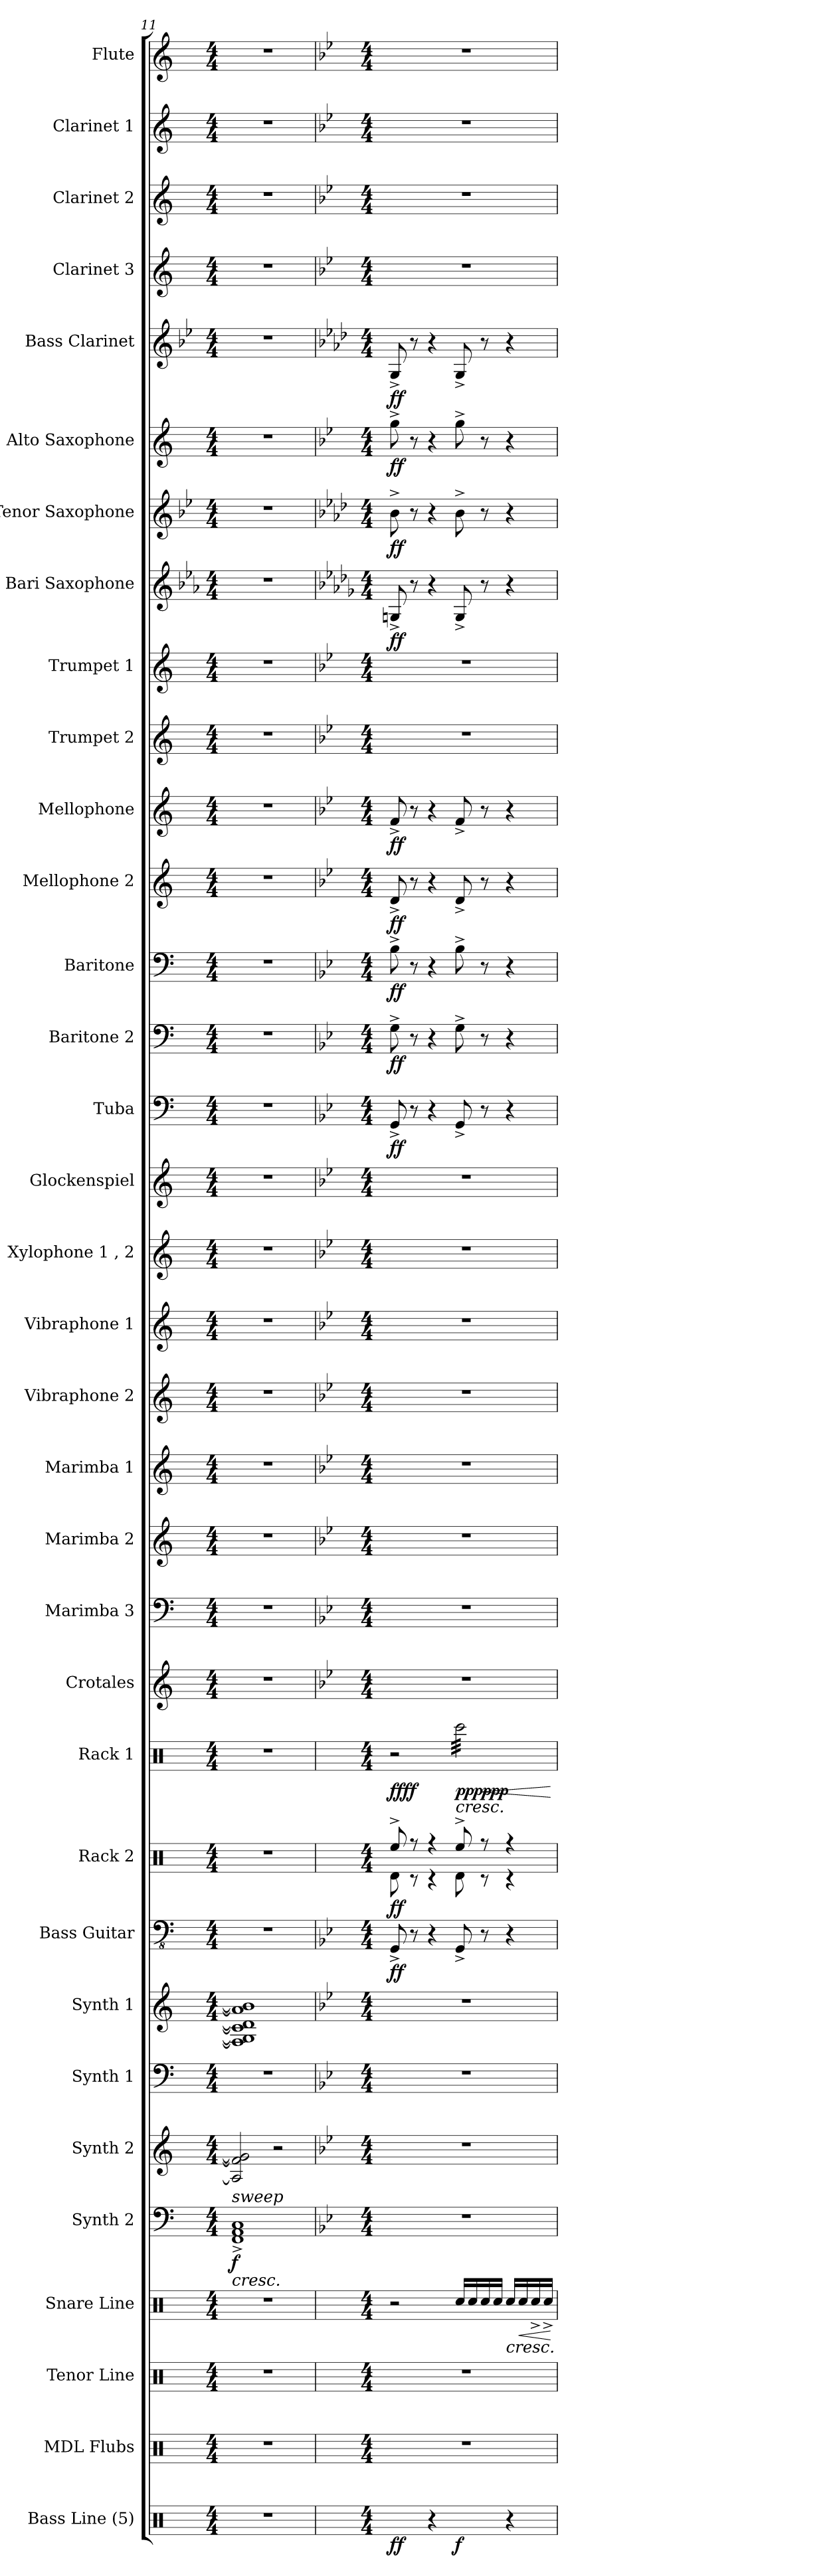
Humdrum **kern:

**kern	**dynam	**kern	**kern	**kern	**dynam	**kern	**dynam	**kern	**dynam	**kern	**kern	**kern	**dynam	**kern	**dynam	**kern	**dynam	**kern	**kern	**kern	**kern	**kern	**kern	**kern	**kern	**kern	**dynam	**kern	**dynam	**kern	**dynam	**kern	**dynam	**kern	**dynam	**kern	**kern	**kern	**dynam	**kern	**dynam	**kern	**dynam	**kern	**dynam	**kern	**kern	**kern	**kern
*part34	*part34	*part33	*part32	*part31	*part31	*part30	*part30	*part29	*part29	*part28	*part27	*part26	*part26	*part25	*part25	*part24	*part24	*part23	*part22	*part21	*part20	*part19	*part18	*part17	*part16	*part15	*part15	*part14	*part14	*part13	*part13	*part12	*part12	*part11	*part11	*part10	*part9	*part8	*part8	*part7	*part7	*part6	*part6	*part5	*part5	*part4	*part3	*part2	*part1
*staff34	*staff34	*staff33	*staff32	*staff31	*staff31	*staff30	*staff30	*staff29	*staff29	*staff28	*staff27	*staff26	*staff26	*staff25	*staff25	*staff24	*staff24	*staff23	*staff22	*staff21	*staff20	*staff19	*staff18	*staff17	*staff16	*staff15	*staff15	*staff14	*staff14	*staff13	*staff13	*staff12	*staff12	*staff11	*staff11	*staff10	*staff9	*staff8	*staff8	*staff7	*staff7	*staff6	*staff6	*staff5	*staff5	*staff4	*staff3	*staff2	*staff1
*I"Bass Line (5)	*	*I"MDL Flubs	*I"Tenor Line	*I"Snare Line	*	*I"Synth 2	*	*I"Synth 2	*	*I"Synth 1	*I"Synth 1	*I"Bass Guitar	*	*I"Rack 2	*	*I"Rack 1	*	*I"Crotales	*I"Marimba 3	*I"Marimba 2	*I"Marimba 1	*I"Vibraphone 2	*I"Vibraphone 1	*I"Xylophone 1 , 2	*I"Glockenspiel	*I"Tuba	*	*I"Baritone 2	*	*I"Baritone	*	*I"Mellophone 2	*	*I"Mellophone	*	*I"Trumpet 2	*I"Trumpet 1	*I"Bari Saxophone	*	*I"Tenor Saxophone	*	*I"Alto Saxophone	*	*I"Bass Clarinet	*	*I"Clarinet 3	*I"Clarinet 2	*I"Clarinet 1	*I"Flute
*I'B. L.	*	*I'FB.	*I'TN. L.	*I'SN. L.	*	*	*	*	*	*I'Synth.	*I'Synth.	*I'B. Guit.	*	*	*	*	*	*I'Cro.	*I'Mrm.	*I'Mrm. 2	*I'Mrm. 1	*I'Vibe 2	*I'Vibe 1	*I'Xyl.	*I'Glk.	*I'Tba.	*	*	*	*I'Bar.	*	*I'Mph.	*	*I'Mph.	*	*I'Tpt. 2,3	*I'Tpt. 1	*I'Bar. Sax.	*	*I'T. Sax.	*	*I'A. Sax.	*	*I'B. Cl.	*	*	*I'Cl. 2,3	*I'Cl. 1	*I'Fl.
*clefX	*	*clefX	*clefX	*clefX	*	*clefF4	*	*clefG2	*	*clefF4	*clefG2	*clefFv4	*	*clefX	*	*clefX	*	*clefG2	*clefF4	*clefG2	*clefG2	*clefG2	*clefG2	*clefG2	*clefG2	*clefF4	*	*clefF4	*	*clefF4	*	*clefG2	*	*clefG2	*	*clefG2	*clefG2	*clefG2	*	*clefG2	*	*clefG2	*	*clefG2	*	*clefG2	*clefG2	*clefG2	*clefG2
*	*	*	*	*	*	*	*	*	*	*	*	*	*	*	*	*	*	*ITrd-14c-24	*	*	*	*	*	*ITrd-7c-12	*ITrd-14c-24	*	*	*	*	*	*	*ITrd4c7	*	*ITrd4c7	*	*ITrd1c2	*ITrd1c2	*ITrd12c21	*	*ITrd8c14	*	*ITrd5c9	*	*ITrd8c14	*	*ITrd1c2	*ITrd1c2	*ITrd1c2	*
*k[]	*	*k[]	*k[]	*k[]	*	*k[]	*	*k[]	*	*k[]	*k[]	*k[]	*	*k[]	*	*k[]	*	*k[]	*k[]	*k[]	*k[]	*k[]	*k[]	*k[]	*k[]	*k[]	*	*k[]	*	*k[]	*	*k[b-]	*	*k[b-]	*	*k[b-e-]	*k[b-e-]	*k[b-e-a-]	*	*k[b-e-]	*	*k[b-e-a-]	*	*k[b-e-]	*	*k[b-e-]	*k[b-e-]	*k[b-e-]	*k[]
*M4/4	*	*M4/4	*M4/4	*M4/4	*	*M4/4	*	*M4/4	*	*M4/4	*M4/4	*M4/4	*	*M4/4	*	*M4/4	*	*M4/4	*M4/4	*M4/4	*M4/4	*M4/4	*M4/4	*M4/4	*M4/4	*M4/4	*	*M4/4	*	*M4/4	*	*M4/4	*	*M4/4	*	*M4/4	*M4/4	*M4/4	*	*M4/4	*	*M4/4	*	*M4/4	*	*M4/4	*M4/4	*M4/4	*M4/4
=11	=11	=11	=11	=11	=11	=11	=11	=11	=11	=11	=11	=11	=11	=11	=11	=11	=11	=11	=11	=11	=11	=11	=11	=11	=11	=11	=11	=11	=11	=11	=11	=11	=11	=11	=11	=11	=11	=11	=11	=11	=11	=11	=11	=11	=11	=11	=11	=11	=11
!	!	!	!	!	!	!LO:TX:a:i:t=sweep	!	!	!	!	!	!	!	!	!	!	!	!	!	!	!	!	!	!	!	!	!	!	!	!	!	!	!	!	!	!	!	!	!	!	!	!	!	!	!	!	!	!	!
!	!	!	!	!	!	!	!LO:HP:b	!	!	!	!	!	!	!	!	!	!	!	!	!	!	!	!	!	!	!	!	!	!	!	!	!	!	!	!	!	!	!	!	!	!	!	!	!	!	!	!	!	!
!	!	!	!	!	!	!	!LO:DY:n=1:b	!	!	!	!	!	!	!	!	!	!	!	!	!	!	!	!	!	!	!	!	!	!	!	!	!	!	!	!	!	!	!	!	!	!	!	!	!	!	!	!	!	!
1r	.	1r	1r	1r	.	1FF^ 1AA^ 1C^	< f	2A/] 2f/] 2g/]	.	1r	1F] 1G] 1c] 1d] 1a] 1b-]	1r	.	1r	.	1r	.	1r	1r	1r	1r	1r	1r	1r	1r	1r	.	1r	.	1r	.	1r	.	1r	.	1r	1r	1r	.	1r	.	1r	.	1r	.	1r	1r	1r	1r
.	.	.	.	.	.	.	.	2r	.	.	.	.	.	.	.	.	.	.	.	.	.	.	.	.	.	.	.	.	.	.	.	.	.	.	.	.	.	.	.	.	.	.	.	.	.	.	.	.	.
=12	=12	=12	=12	=12	=12	=12	=12	=12	=12	=12	=12	=12	=12	=12	=12	=12	=12	=12	=12	=12	=12	=12	=12	=12	=12	=12	=12	=12	=12	=12	=12	=12	=12	=12	=12	=12	=12	=12	=12	=12	=12	=12	=12	=12	=12	=12	=12	=12	=12
!!LO:REH:place=s1:a:B:fs=14:t=B
*	*	*	*	*	*	*k[b-e-]	*	*k[b-e-]	*	*k[b-e-]	*k[b-e-]	*k[b-e-]	*	*	*	*	*	*k[b-e-]	*k[b-e-]	*k[b-e-]	*k[b-e-]	*k[b-e-]	*k[b-e-]	*k[b-e-]	*k[b-e-]	*k[b-e-]	*	*k[b-e-]	*	*k[b-e-]	*	*k[b-e-a-]	*	*k[b-e-a-]	*	*k[b-e-a-d-]	*k[b-e-a-d-]	*k[b-e-a-d-g-]	*	*k[b-e-a-d-]	*	*k[b-e-a-d-g-]	*	*k[b-e-a-d-]	*	*k[b-e-a-d-]	*k[b-e-a-d-]	*k[b-e-a-d-]	*k[b-e-]
*M4/4	*	*M4/4	*M4/4	*M4/4	*	*M4/4	*	*M4/4	*	*M4/4	*M4/4	*M4/4	*	*M4/4	*	*M4/4	*	*M4/4	*M4/4	*M4/4	*M4/4	*M4/4	*M4/4	*M4/4	*M4/4	*M4/4	*	*M4/4	*	*M4/4	*	*M4/4	*	*M4/4	*	*M4/4	*M4/4	*M4/4	*	*M4/4	*	*M4/4	*	*M4/4	*	*M4/4	*M4/4	*M4/4	*M4/4
*	*	*	*	*	*	*	*	*	*	*	*	*	*	*	*	*	*	*	*	*	*	*	*	*	*	*	*	*	*	*	*	*	*	*	*	*	*	*	*	*	*	*	*	*	*	*	*	*	*MM140
*	*	*	*	*	*	*	*	*	*	*	*	*	*	*^	*	*	*	*	*	*	*	*	*	*	*	*	*	*	*	*	*	*	*	*	*	*	*	*	*	*	*	*	*	*	*	*	*	*	*
!	!LO:DY:b	!	!	!	!	!	!	!	!	!	!	!	!	!	!	!	!	!	!	!	!	!	!	!	!	!	!	!	!	!	!	!	!	!	!	!	!	!	!	!	!	!	!	!	!	!	!	!	!	!
!	!LO:DY:n=1:b	!	!	!	!LO:DY:b	!	!	!	!	!	!	!	!	!	!	!	!	!	!	!	!	!	!	!	!	!	!	!	!	!	!	!	!	!	!	!	!	!	!	!	!	!	!	!	!	!	!	!	!	!
!	!	!	!	!	!LO:DY:n=1:b	!	!	!	!	!	!	!	!LO:DY:b	!	!	!	!	!	!	!	!	!	!	!	!	!	!	!	!	!	!	!	!	!	!	!	!	!	!	!	!	!	!	!	!	!	!	!	!	!
!	!	!	!	!	!	!	!	!	!	!	!	!	!LO:DY:n=1:b	!	!	!LO:DY:b	!	!	!	!	!	!	!	!	!	!	!	!	!	!	!	!	!	!	!	!	!	!	!	!	!	!	!	!	!	!	!	!	!	!
!	!	!	!	!	!	!	!	!	!	!	!	!	!	!	!	!LO:DY:n=1:b	!	!LO:DY:b	!	!	!	!	!	!	!	!	!	!	!	!	!	!	!	!	!	!	!	!	!	!	!	!	!	!	!	!	!	!	!	!
!	!	!	!	!	!	!	!	!	!	!	!	!	!	!	!	!	!	!LO:DY:n=1:b	!	!	!	!	!	!	!	!	!	!LO:DY:b	!	!	!	!	!	!	!	!	!	!	!	!	!	!	!	!	!	!	!	!	!	!
!	!	!	!	!	!	!	!	!	!	!	!	!	!	!	!	!	!	!	!	!	!	!	!	!	!	!	!	!LO:DY:n=1:b	!	!LO:DY:b	!	!	!	!	!	!	!	!	!	!	!	!	!	!	!	!	!	!	!	!
!	!	!	!	!	!	!	!	!	!	!	!	!	!	!	!	!	!	!	!	!	!	!	!	!	!	!	!	!	!	!LO:DY:n=1:b	!	!LO:DY:b	!	!	!	!	!	!	!	!	!	!	!	!	!	!	!	!	!	!
!	!	!	!	!	!	!	!	!	!	!	!	!	!	!	!	!	!	!	!	!	!	!	!	!	!	!	!	!	!	!	!	!LO:DY:n=1:b	!	!LO:DY:b	!	!	!	!	!	!	!	!	!	!	!	!	!	!	!	!
!	!	!	!	!	!	!	!	!	!	!	!	!	!	!	!	!	!	!	!	!	!	!	!	!	!	!	!	!	!	!	!	!	!	!LO:DY:n=1:b	!	!LO:DY:b	!	!	!	!	!	!	!	!	!	!	!	!	!	!
!	!	!	!	!	!	!	!	!	!	!	!	!	!	!	!	!	!	!	!	!	!	!	!	!	!	!	!	!	!	!	!	!	!	!	!	!LO:DY:n=1:b	!	!	!	!LO:DY:b	!	!	!	!	!	!	!	!	!	!
!	!	!	!	!	!	!	!	!	!	!	!	!	!	!	!	!	!	!	!	!	!	!	!	!	!	!	!	!	!	!	!	!	!	!	!	!	!	!	!	!LO:DY:n=1:b	!	!LO:DY:b	!	!	!	!	!	!	!	!
!	!	!	!	!	!	!	!	!	!	!	!	!	!	!	!	!	!	!	!	!	!	!	!	!	!	!	!	!	!	!	!	!	!	!	!	!	!	!	!	!	!	!LO:DY:n=1:b	!	!LO:DY:b	!	!	!	!	!	!
!	!	!	!	!	!	!	!	!	!	!	!	!	!	!	!	!	!	!	!	!	!	!	!	!	!	!	!	!	!	!	!	!	!	!	!	!	!	!	!	!	!	!	!	!LO:DY:n=1:b	!	!LO:DY:b	!	!	!	!
!	!	!	!	!	!	!	!	!	!	!	!	!	!	!	!	!	!	!	!	!	!	!	!	!	!	!	!	!	!	!	!	!	!	!	!	!	!	!	!	!	!	!	!	!	!	!LO:DY:n=1:b	!	!	!	!
4R/	f f	1r	1r	2r	mp mp	1r	.	1r	.	1r	1r	8GGG^/	f f	8Ree^/	8Rd\	f f	2r	ff ff	1r	1r	1r	1r	1r	1r	1r	1r	8GG^/	f f	8G^\	f f	8B-^\	f f	8G^/	f f	8B-^/	f f	1r	1r	8GGn^/	f f	8B-^\	f f	8b-^\	f f	8GG^/	f f	1r	1r	1r	1r
.	.	.	.	.	.	.	.	.	.	.	.	8r	.	8r	8r	.	.	.	.	.	.	.	.	.	.	.	8r	.	8r	.	8r	.	8r	.	8r	.	.	.	8r	.	8r	.	8r	.	8r	.	.	.	.	.
4r	.	.	.	.	.	.	.	.	.	.	.	4r	.	4r	4r	.	.	.	.	.	.	.	.	.	.	.	4r	.	4r	.	4r	.	4r	.	4r	.	.	.	4r	.	4r	.	4r	.	4r	.	.	.	.	.
!	!LO:DY:n=2:b	!	!	!	!	!	!	!	!	!	!	!	!	!	!	!	!	!LO:HP:b	!	!	!	!	!	!	!	!	!	!	!	!	!	!	!	!	!	!	!	!	!	!	!	!	!	!	!	!	!	!	!	!
!	!	!	!	!	!	!	!	!	!	!	!	!	!	!	!	!	!	!LO:DY:n=2:b	!	!	!	!	!	!	!	!	!	!	!	!	!	!	!	!	!	!	!	!	!	!	!	!	!	!	!	!	!	!	!	!
!	!	!	!	!	!	!	!	!	!	!	!	!	!	!	!	!	!	!LO:DY:n=3:b	!	!	!	!	!	!	!	!	!	!	!	!	!	!	!	!	!	!	!	!	!	!	!	!	!	!	!	!	!	!	!	!
*	*	*	*	*	*	*	*	*	*	*	*	*	*	*	*	*	*tremolo	*	*	*	*	*	*	*	*	*	*	*	*	*	*	*	*	*	*	*	*	*	*	*	*	*	*	*	*	*	*	*	*	*
4R/	f	.	.	16Rcc/LL	.	.	.	.	.	.	.	8GGG^/	.	8Ree^/	8Rd\	.	32Rccc\LLL	< ppp ppp	.	.	.	.	.	.	.	.	8GG^/	.	8G^\	.	8B-^\	.	8G^/	.	8B-^/	.	.	.	8GG^/	.	8B-^\	.	8b-^\	.	8GG^/	.	.	.	.	.
.	.	.	.	.	.	.	.	.	.	.	.	.	.	.	.	.	32Rccc\	.	.	.	.	.	.	.	.	.	.	.	.	.	.	.	.	.	.	.	.	.	.	.	.	.	.	.	.	.	.	.	.	.
.	.	.	.	16Rcc/	.	.	.	.	.	.	.	.	.	.	.	.	32Rccc\	.	.	.	.	.	.	.	.	.	.	.	.	.	.	.	.	.	.	.	.	.	.	.	.	.	.	.	.	.	.	.	.	.
.	.	.	.	.	.	.	.	.	.	.	.	.	.	.	.	.	32Rccc\	.	.	.	.	.	.	.	.	.	.	.	.	.	.	.	.	.	.	.	.	.	.	.	.	.	.	.	.	.	.	.	.	.
!	!	!	!	!	!	!	!	!	!	!	!	!	!	!	!	!	!	!LO:HP:b	!	!	!	!	!	!	!	!	!	!	!	!	!	!	!	!	!	!	!	!	!	!	!	!	!	!	!	!	!	!	!	!
.	.	.	.	16Rcc/	.	.	.	.	.	.	.	8r	.	8r	8r	.	32Rccc\	<	.	.	.	.	.	.	.	.	8r	.	8r	.	8r	.	8r	.	8r	.	.	.	8r	.	8r	.	8r	.	8r	.	.	.	.	.
.	.	.	.	.	.	.	.	.	.	.	.	.	.	.	.	.	32Rccc\	.	.	.	.	.	.	.	.	.	.	.	.	.	.	.	.	.	.	.	.	.	.	.	.	.	.	.	.	.	.	.	.	.
.	.	.	.	16Rcc/JJ	.	.	.	.	.	.	.	.	.	.	.	.	32Rccc\	.	.	.	.	.	.	.	.	.	.	.	.	.	.	.	.	.	.	.	.	.	.	.	.	.	.	.	.	.	.	.	.	.
.	.	.	.	.	.	.	.	.	.	.	.	.	.	.	.	.	32Rccc\	.	.	.	.	.	.	.	.	.	.	.	.	.	.	.	.	.	.	.	.	.	.	.	.	.	.	.	.	.	.	.	.	.
!	!	!	!	!	!LO:HP:b	!	!	!	!	!	!	!	!	!	!	!	!	!	!	!	!	!	!	!	!	!	!	!	!	!	!	!	!	!	!	!	!	!	!	!	!	!	!	!	!	!	!	!	!	!
4r	.	.	.	16Rcc/LL	<	.	.	.	.	.	.	4r	.	4r	4r	.	32Rccc\	.	.	.	.	.	.	.	.	.	4r	.	4r	.	4r	.	4r	.	4r	.	.	.	4r	.	4r	.	4r	.	4r	.	.	.	.	.
.	.	.	.	.	.	.	.	.	.	.	.	.	.	.	.	.	32Rccc\	.	.	.	.	.	.	.	.	.	.	.	.	.	.	.	.	.	.	.	.	.	.	.	.	.	.	.	.	.	.	.	.	.
!	!	!	!	!	!LO:HP:b	!	!	!	!	!	!	!	!	!	!	!	!	!	!	!	!	!	!	!	!	!	!	!	!	!	!	!	!	!	!	!	!	!	!	!	!	!	!	!	!	!	!	!	!	!
.	.	.	.	16Rcc/	<	.	.	.	.	.	.	.	.	.	.	.	32Rccc\	.	.	.	.	.	.	.	.	.	.	.	.	.	.	.	.	.	.	.	.	.	.	.	.	.	.	.	.	.	.	.	.	.
.	.	.	.	.	.	.	.	.	.	.	.	.	.	.	.	.	32Rccc\	.	.	.	.	.	.	.	.	.	.	.	.	.	.	.	.	.	.	.	.	.	.	.	.	.	.	.	.	.	.	.	.	.
.	.	.	.	16Rcc^/	.	.	.	.	.	.	.	.	.	.	.	.	32Rccc\	.	.	.	.	.	.	.	.	.	.	.	.	.	.	.	.	.	.	.	.	.	.	.	.	.	.	.	.	.	.	.	.	.
.	.	.	.	.	.	.	.	.	.	.	.	.	.	.	.	.	32Rccc\	.	.	.	.	.	.	.	.	.	.	.	.	.	.	.	.	.	.	.	.	.	.	.	.	.	.	.	.	.	.	.	.	.
.	.	.	.	16Rcc^/JJ	.	.	.	.	.	.	.	.	.	.	.	.	32Rccc\	.	.	.	.	.	.	.	.	.	.	.	.	.	.	.	.	.	.	.	.	.	.	.	.	.	.	.	.	.	.	.	.	.
.	.	.	.	.	.	.	.	.	.	.	.	.	.	.	.	.	32Rccc\JJJ	.	.	.	.	.	.	.	.	.	.	.	.	.	.	.	.	.	.	.	.	.	.	.	.	.	.	.	.	.	.	.	.	.
*	*	*	*	*	*	*	*	*	*	*	*	*	*	*	*	*	*Xtremolo	*	*	*	*	*	*	*	*	*	*	*	*	*	*	*	*	*	*	*	*	*	*	*	*	*	*	*	*	*	*	*	*	*
*	*	*	*	*	*	*	*	*	*	*	*	*	*	*v	*v	*	*	*	*	*	*	*	*	*	*	*	*	*	*	*	*	*	*	*	*	*	*	*	*	*	*	*	*	*	*	*	*	*	*	*
.	.	.	.	.	[ [	.	.	.	[	.	.	.	.	.	.	.	[ [	.	.	.	.	.	.	.	.	.	.	.	.	.	.	.	.	.	.	.	.	.	.	.	.	.	.	.	.	.	.	.	.
=	=	=	=	=	=	=	=	=	=	=	=	=	=	=	=	=	=	=	=	=	=	=	=	=	=	=	=	=	=	=	=	=	=	=	=	=	=	=	=	=	=	=	=	=	=	=	=	=	=
*-	*-	*-	*-	*-	*-	*-	*-	*-	*-	*-	*-	*-	*-	*-	*-	*-	*-	*-	*-	*-	*-	*-	*-	*-	*-	*-	*-	*-	*-	*-	*-	*-	*-	*-	*-	*-	*-	*-	*-	*-	*-	*-	*-	*-	*-	*-	*-	*-	*-
